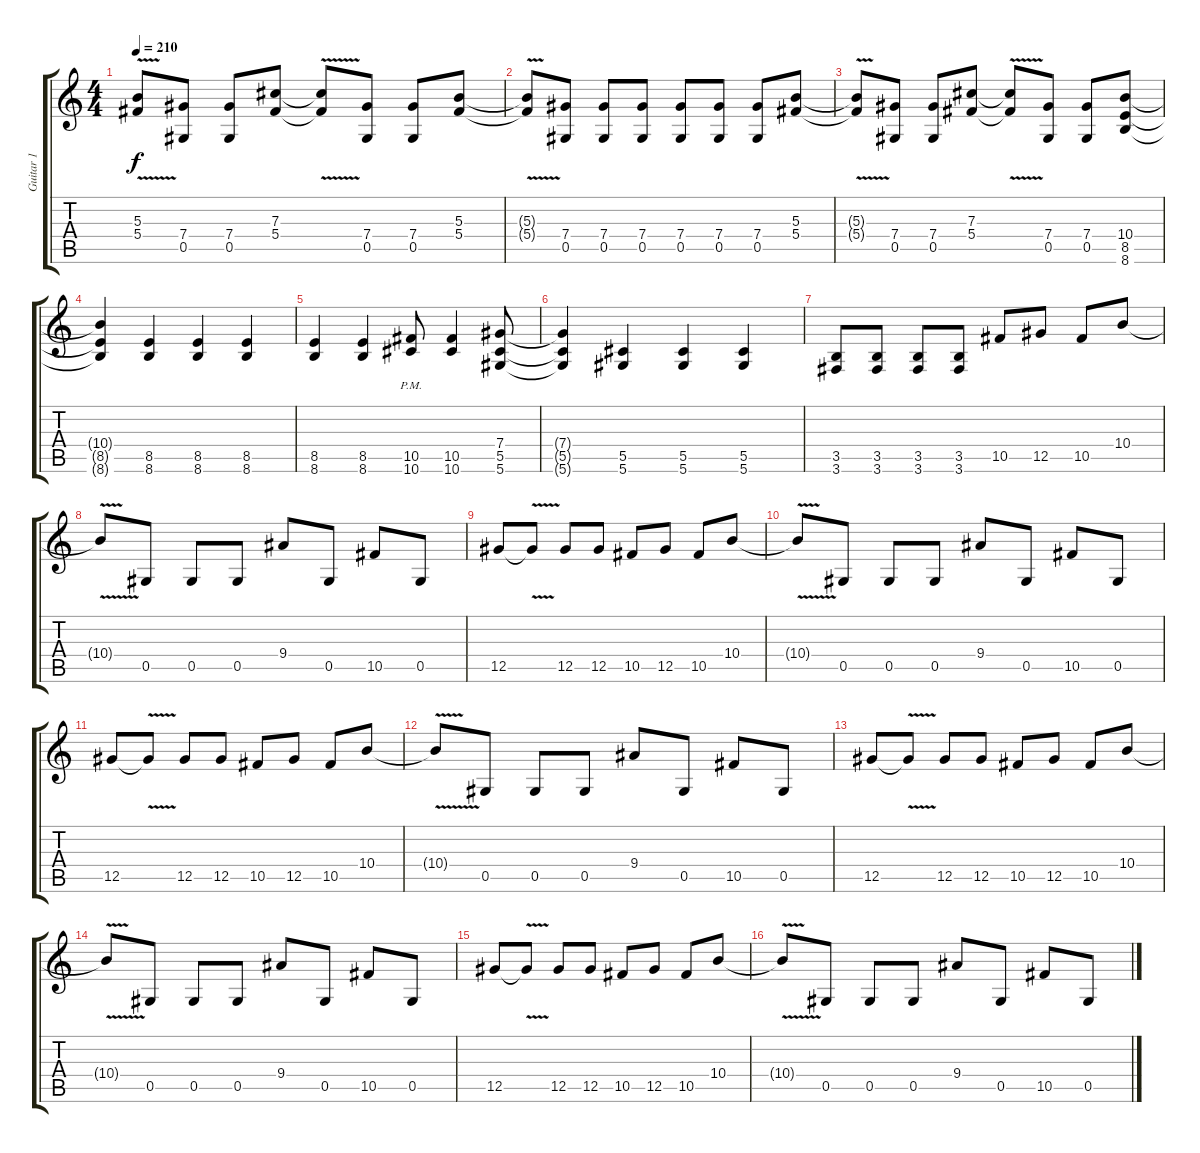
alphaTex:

\track ("Guitar 1" "Guitar 1") {instrument overdrivenguitar}
\staff {score tabs}
\tuning (Eb4 Bb3 Gb3 Db3 Ab2 Eb2) {hide}
\ts (4 4)
\tempo 210
\clef g2
\ks c
(5.3{v t} 5.4{v t}).8{dy f} (7.4 0.5).8 (7.4 0.5).8 (7.3 5.4).8 (7.3{v t} 5.4{v t}).8 (7.4 0.5).8 (7.4 0.5).8 (5.3 5.4).8 |
(5.3{v t} 5.4{v t}).8 (7.4 0.5).8 (7.4 0.5).8 (7.4 0.5).8 (7.4 0.5).8 (7.4 0.5).8 (7.4 0.5).8 (5.3 5.4).8 |
(5.3{v t} 5.4{v t}).8 (7.4 0.5).8 (7.4 0.5).8 (7.3 5.4).8 (7.3{v t} 5.4{v t}).8 (7.4 0.5).8 (7.4 0.5).8 (10.4 8.5 8.6).8 |
(10.4{t} 8.5{t} 8.6{t}).4 (8.5 8.6).4 (8.5 8.6).4 (8.5 8.6).4 |
(8.5 8.6).4 (8.5 8.6).4 (10.5{pm} 10.6{pm}).8 (10.5 10.6).4 (7.4 5.5 5.6).8 |
(7.4{t} 5.5{t} 5.6{t}).4 (5.5 5.6).4 (5.5 5.6).4 (5.5 5.6).4 |
(3.5 3.6).8 (3.5 3.6).8 (3.5 3.6).8 (3.5 3.6).8 10.5.8 12.5.8 10.5.8 10.4.8 |
10.4{v t}.8 0.5.8 0.5.8 0.5.8 9.4.8 0.5.8 10.5.8 0.5.8 |
12.5.8 12.5{v t}.8 12.5.8 12.5.8 10.5.8 12.5.8 10.5.8 10.4.8 |
10.4{v t}.8 0.5.8 0.5.8 0.5.8 9.4.8 0.5.8 10.5.8 0.5.8 |
12.5.8 12.5{v t}.8 12.5.8 12.5.8 10.5.8 12.5.8 10.5.8 10.4.8 |
10.4{v t}.8 0.5.8 0.5.8 0.5.8 9.4.8 0.5.8 10.5.8 0.5.8 |
12.5.8 12.5{v t}.8 12.5.8 12.5.8 10.5.8 12.5.8 10.5.8 10.4.8 |
10.4{v t}.8 0.5.8 0.5.8 0.5.8 9.4.8 0.5.8 10.5.8 0.5.8 |
12.5.8 12.5{v t}.8 12.5.8 12.5.8 10.5.8 12.5.8 10.5.8 10.4.8 |
10.4{v t}.8 0.5.8 0.5.8 0.5.8 9.4.8 0.5.8 10.5.8 0.5.8
